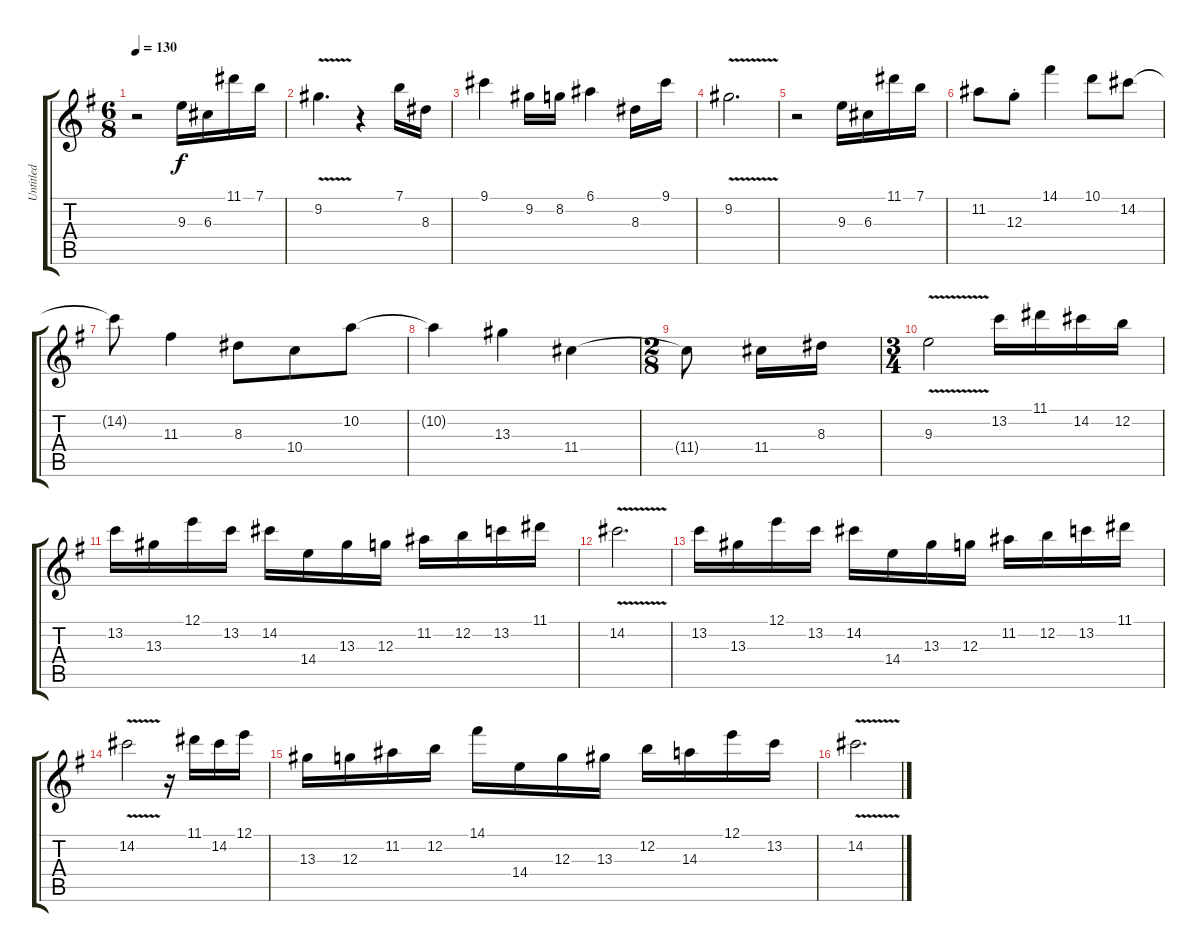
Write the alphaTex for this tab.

\track ("Untitled" "Untitled") {instrument overdrivenguitar}
\staff {score tabs}
\tuning (E4 B3 G3 D3 A2 E2) {hide}
\ts (6 8)
\tempo 130
\clef g2
\ks g
r.2{dy f} 9.3.16 6.3.16 11.1.16 7.1.16 |
9.2{v}.4{d} r.4 7.1.16 8.3.16 |
9.1.4 9.2.16 8.2.16 6.1.4 8.3.16 9.1.16 |
9.2{v}.2{d} |
r.2 9.3.16 6.3.16 11.1.16 7.1.16 |
11.2.8 12.3{st}.8 14.1.4 10.1.8 14.2.8 |
14.2{t}.8 11.3.4 8.3.8 10.4.8 10.2.8 |
10.2{t}.4 13.3.4 11.4.4 |
\ts (2 8)
11.4{t}.8 11.4.16 8.3.16 |
\ts (3 4)
9.3{v}.2 13.2.16 11.1.16 14.2.16 12.2.16 |
13.2.16 13.3.16 12.1.16 13.2.16 14.2.16 14.4.16 13.3.16 12.3.16 11.2.16 12.2.16 13.2.16 11.1.16 |
14.2{v}.2{d} |
13.2.16 13.3.16 12.1.16 13.2.16 14.2.16 14.4.16 13.3.16 12.3.16 11.2.16 12.2.16 13.2.16 11.1.16 |
14.2{v}.2 r.16 11.1.16 14.2.16 12.1.16 |
13.3.16 12.3.16 11.2.16 12.2.16 14.1.16 14.4.16 12.3.16 13.3.16 12.2.16 14.3.16 12.1.16 13.2.16 |
14.2{v}.2{d}
